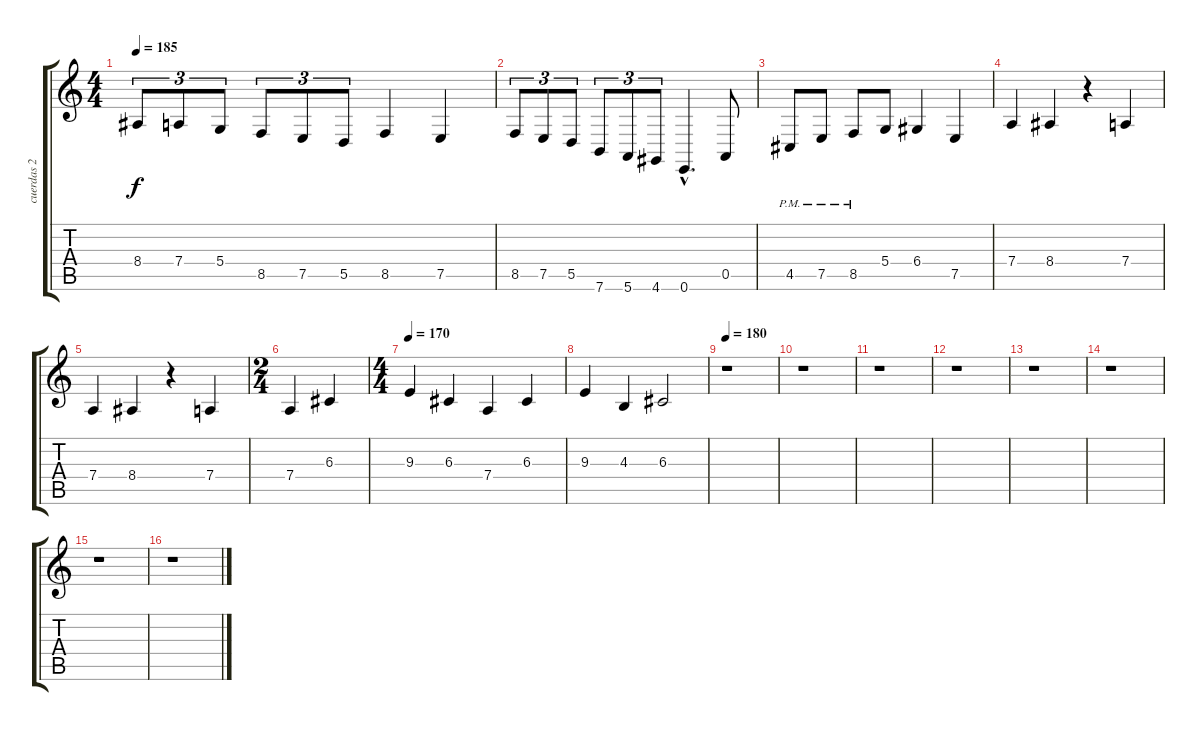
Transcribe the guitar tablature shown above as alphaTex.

\track ("cuerdas 2" "cuerdas 2") {instrument stringensemble1}
\staff {score tabs}
\tuning (E4 B3 G3 D3 A2 E2) {hide}
\ts (4 4)
\tempo 185
\clef g2
\ks c
8.4.8{tu (3 2) dy f} 7.4.8{tu (3 2)} 5.4.8{tu (3 2)} 8.5.8{tu (3 2)} 7.5.8{tu (3 2)} 5.5.8{tu (3 2)} 8.5.4 7.5.4 |
8.5.8{tu (3 2)} 7.5.8{tu (3 2)} 5.5.8{tu (3 2)} 7.6.8{tu (3 2)} 5.6.8{tu (3 2)} 4.6.8{tu (3 2)} 0.6{hac}.4{d} 0.5.8 |
4.5{pm}.8 7.5{pm}.8 8.5{pm}.8 5.4.8 6.4.4 7.5.4 |
7.4.4 8.4.4 r.4 7.4.4 |
7.4.4 8.4.4 r.4 7.4.4 |
\ts (2 4)
7.4.4 6.3.4 |
\ts (4 4)
\tempo 180
\tempo 170
9.3.4 6.3.4 7.4.4 6.3.4 |
9.3.4 4.3.4 6.3.2 |
\tempo 180
r.1 |
r.1 |
r.1 |
r.1 |
r.1 |
r.1 |
r.1 |
r.1
